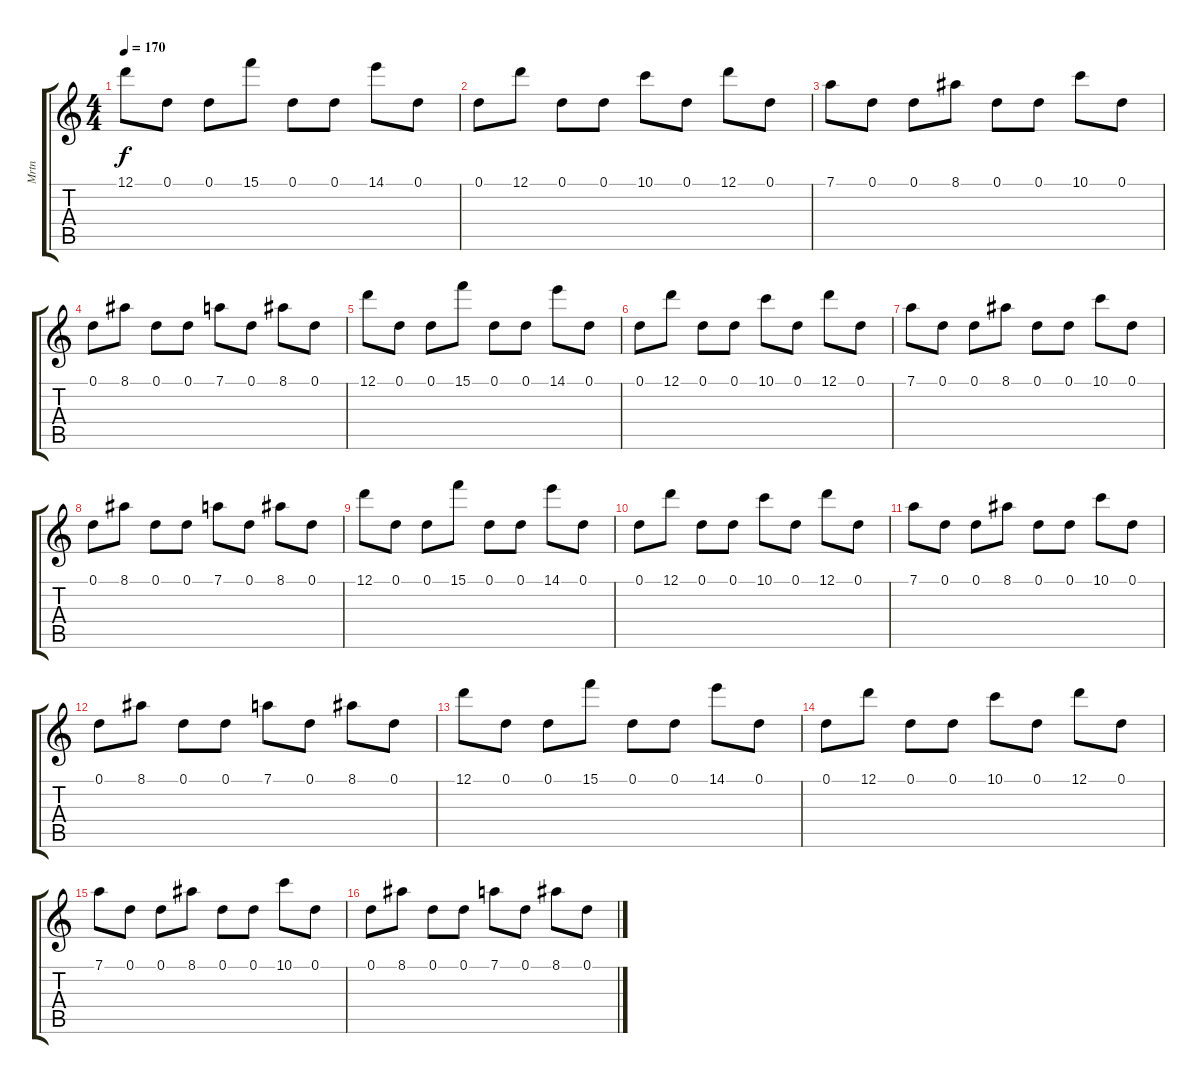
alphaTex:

\track ("Mrtn" "Mrtn") {instrument distortionguitar}
\staff {score tabs}
\tuning (D4 A3 F3 C3 G2 D2) {hide}
\ts (4 4)
\tempo 170
\clef g2
\ks c
12.1.8{dy f} 0.1.8 0.1.8 15.1.8 0.1.8 0.1.8 14.1.8 0.1.8 |
0.1.8 12.1.8 0.1.8 0.1.8 10.1.8 0.1.8 12.1.8 0.1.8 |
7.1.8 0.1.8 0.1.8 8.1.8 0.1.8 0.1.8 10.1.8 0.1.8 |
0.1.8 8.1.8 0.1.8 0.1.8 7.1.8 0.1.8 8.1.8 0.1.8 |
12.1.8 0.1.8 0.1.8 15.1.8 0.1.8 0.1.8 14.1.8 0.1.8 |
0.1.8 12.1.8 0.1.8 0.1.8 10.1.8 0.1.8 12.1.8 0.1.8 |
7.1.8 0.1.8 0.1.8 8.1.8 0.1.8 0.1.8 10.1.8 0.1.8 |
0.1.8 8.1.8 0.1.8 0.1.8 7.1.8 0.1.8 8.1.8 0.1.8 |
12.1.8 0.1.8 0.1.8 15.1.8 0.1.8 0.1.8 14.1.8 0.1.8 |
0.1.8 12.1.8 0.1.8 0.1.8 10.1.8 0.1.8 12.1.8 0.1.8 |
7.1.8 0.1.8 0.1.8 8.1.8 0.1.8 0.1.8 10.1.8 0.1.8 |
0.1.8 8.1.8 0.1.8 0.1.8 7.1.8 0.1.8 8.1.8 0.1.8 |
12.1.8 0.1.8 0.1.8 15.1.8 0.1.8 0.1.8 14.1.8 0.1.8 |
0.1.8 12.1.8 0.1.8 0.1.8 10.1.8 0.1.8 12.1.8 0.1.8 |
7.1.8 0.1.8 0.1.8 8.1.8 0.1.8 0.1.8 10.1.8 0.1.8 |
0.1.8 8.1.8 0.1.8 0.1.8 7.1.8 0.1.8 8.1.8 0.1.8
